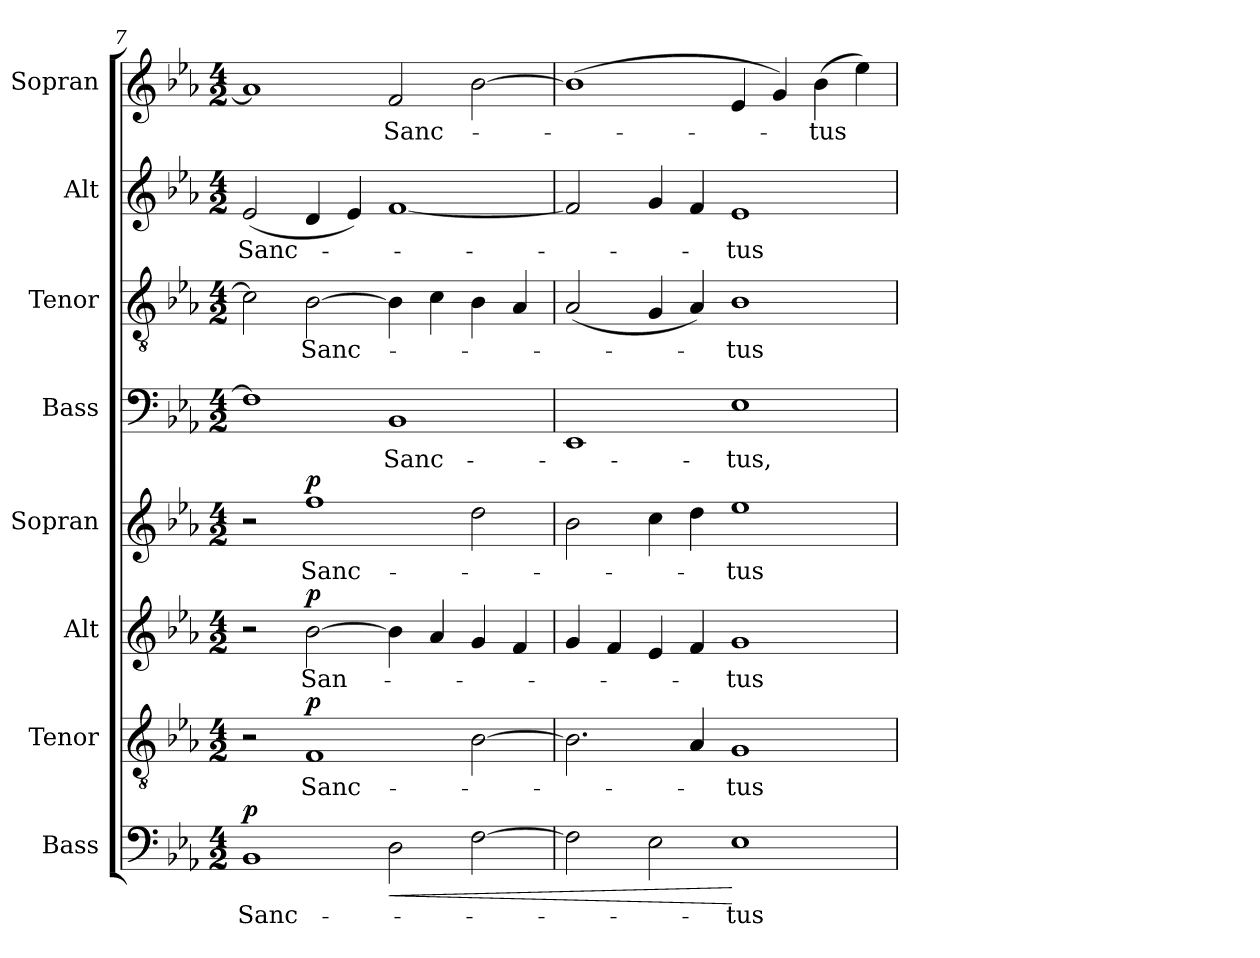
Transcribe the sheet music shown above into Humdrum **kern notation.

**kern	**text	**dynam	**kern	**text	**dynam	**kern	**text	**dynam	**kern	**text	**dynam	**kern	**text	**kern	**text	**kern	**text	**kern	**text
*part8	*part8	*part8	*part7	*part7	*part7	*part6	*part6	*part6	*part5	*part5	*part5	*part4	*part4	*part3	*part3	*part2	*part2	*part1	*part1
*staff8	*staff8	*staff8	*staff7	*staff7	*staff7	*staff6	*staff6	*staff6	*staff5	*staff5	*staff5	*staff4	*staff4	*staff3	*staff3	*staff2	*staff2	*staff1	*staff1
*I"Bass	*	*	*I"Tenor	*	*	*I"Alt	*	*	*I"Sopran	*	*	*I"Bass	*	*I"Tenor	*	*I"Alt	*	*I"Sopran	*
*I'B.	*	*	*I'T.	*	*	*I'A.	*	*	*I'S.	*	*	*I'B.	*	*I'T.	*	*I'A.	*	*I'S.	*
*clefF4	*	*	*clefGv2	*	*	*clefG2	*	*	*clefG2	*	*	*clefF4	*	*clefGv2	*	*clefG2	*	*clefG2	*
*k[b-e-a-]	*	*	*k[b-e-a-]	*	*	*k[b-e-a-]	*	*	*k[b-e-a-]	*	*	*k[b-e-a-]	*	*k[b-e-a-]	*	*k[b-e-a-]	*	*k[b-e-a-]	*
*E-:	*	*	*E-:	*	*	*E-:	*	*	*E-:	*	*	*E-:	*	*E-:	*	*E-:	*	*E-:	*
*M4/2	*	*	*M4/2	*	*	*M4/2	*	*	*M4/2	*	*	*M4/2	*	*M4/2	*	*M4/2	*	*M4/2	*
=7	=7	=7	=7	=7	=7	=7	=7	=7	=7	=7	=7	=7	=7	=7	=7	=7	=7	=7	=7
!	!LO:LY:b	!LO:DY:a	!	!	!	!	!	!	!	!	!	!	!	!	!	!	!LO:LY:b	!	!
1BB-	Sanc-	p	2r	.	.	2r	.	.	2r	.	.	1F]	.	2c\]	.	(<2e-/	Sanc-	1a-]	.
!	!	!	!	!LO:LY:b	!LO:DY:a	!	!LO:LY:b	!LO:DY:a	!	!LO:LY:b	!LO:DY:a	!	!	!	!LO:LY:b	!	!	!	!
.	.	.	1F	Sanc-	p	[2b-\	San-	p	1ff	Sanc-	p	.	.	[2B-\	Sanc-	4d/	.	.	.
.	.	.	.	.	.	.	.	.	.	.	.	.	.	.	.	4e-/)	.	.	.
!	!	!LO:HP:b	!	!	!	!	!	!	!	!	!	!	!LO:LY:b	!	!	!	!	!	!LO:LY:b
2D\	.	<	.	.	.	4b-\]	.	.	.	.	.	1BB-	Sanc-	4B-\]	.	[1f	.	2f/	Sanc-
.	.	.	.	.	.	4a-/	.	.	.	.	.	.	.	4c\	.	.	.	.	.
[2F\	.	.	[2B-\	.	.	4g/	.	.	2dd\	.	.	.	.	4B-\	.	.	.	[2b-\	.
.	.	.	.	.	.	4f/	.	.	.	.	.	.	.	4A-/	.	.	.	.	.
=8	=8	=8	=8	=8	=8	=8	=8	=8	=8	=8	=8	=8	=8	=8	=8	=8	=8	=8	=8
2F\]	.	.	2.B-\]	.	.	4g/	.	.	2b-\	.	.	1EE-	.	(<2A-/	.	2f/]	.	(>1b-]	.
.	.	.	.	.	.	4f/	.	.	.	.	.	.	.	.	.	.	.	.	.
2E-\	.	.	.	.	.	4e-/	.	.	4cc\	.	.	.	.	4G/	.	4g/	.	.	.
.	.	.	4A-/	.	.	4f/	.	.	4dd\	.	.	.	.	4A-/)	.	4f/	.	.	.
!	!LO:LY:b	!	!	!LO:LY:b	!	!	!LO:LY:b	!	!	!LO:LY:b	!	!	!LO:LY:b	!	!LO:LY:b	!	!LO:LY:b	!	!
1E-	-tus	[	1G	-tus	.	1g	-tus	.	1ee-	-tus	.	1E-	-tus,	1B-	-tus	1e-	-tus	4e-/	.
.	.	.	.	.	.	.	.	.	.	.	.	.	.	.	.	.	.	4g/)	.
!	!	!	!	!	!	!	!	!	!	!	!	!	!	!	!	!	!	!	!LO:LY:b
.	.	.	.	.	.	.	.	.	.	.	.	.	.	.	.	.	.	(>4b-\	-tus
.	.	.	.	.	.	.	.	.	.	.	.	.	.	.	.	.	.	4ee-\)	.
=	=	=	=	=	=	=	=	=	=	=	=	=	=	=	=	=	=	=	=
*-	*-	*-	*-	*-	*-	*-	*-	*-	*-	*-	*-	*-	*-	*-	*-	*-	*-	*-	*-
